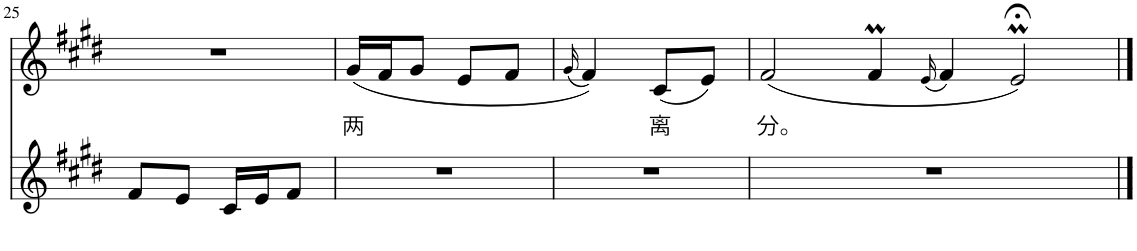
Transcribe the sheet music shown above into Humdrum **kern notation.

**kern	**kern	**text
*part2	*part1	*part1
*staff2	*staff1	*staff1
*I"Piano	*I"Piano	*
*I'Pno	*I'Pno	*
!!LO:PB:g=z
*clefG2	*clefG2	*
*k[f#c#g#d#]	*k[f#c#g#d#]	*
*M2/4	*M2/4	*
=25	=25	=25
8f#/L	2r	.
8e/J	.	.
16c#/LL	.	.
16e/J	.	.
8f#/J	.	.
=26	=26	=26
!	!	!LO:LY:b
2r	(16g#/LL	两
.	16f#/J	.
.	8g#/J	.
.	8e/L	.
.	8f#/J	.
=27	=27	=27
.	(16qg#/	.
2r	4f#/))	.
!	!	!LO:LY:b
.	(8c#/L	离
.	8e/J)	.
=28	=28	=28
!	!	!LO:LY:b
2r	(2f#/	分。
1ryy	4f#M/	.
.	(16qe/	.
.	4f#/)	.
.	2e;<M/)	.
==	==	==
*-	*-	*-
